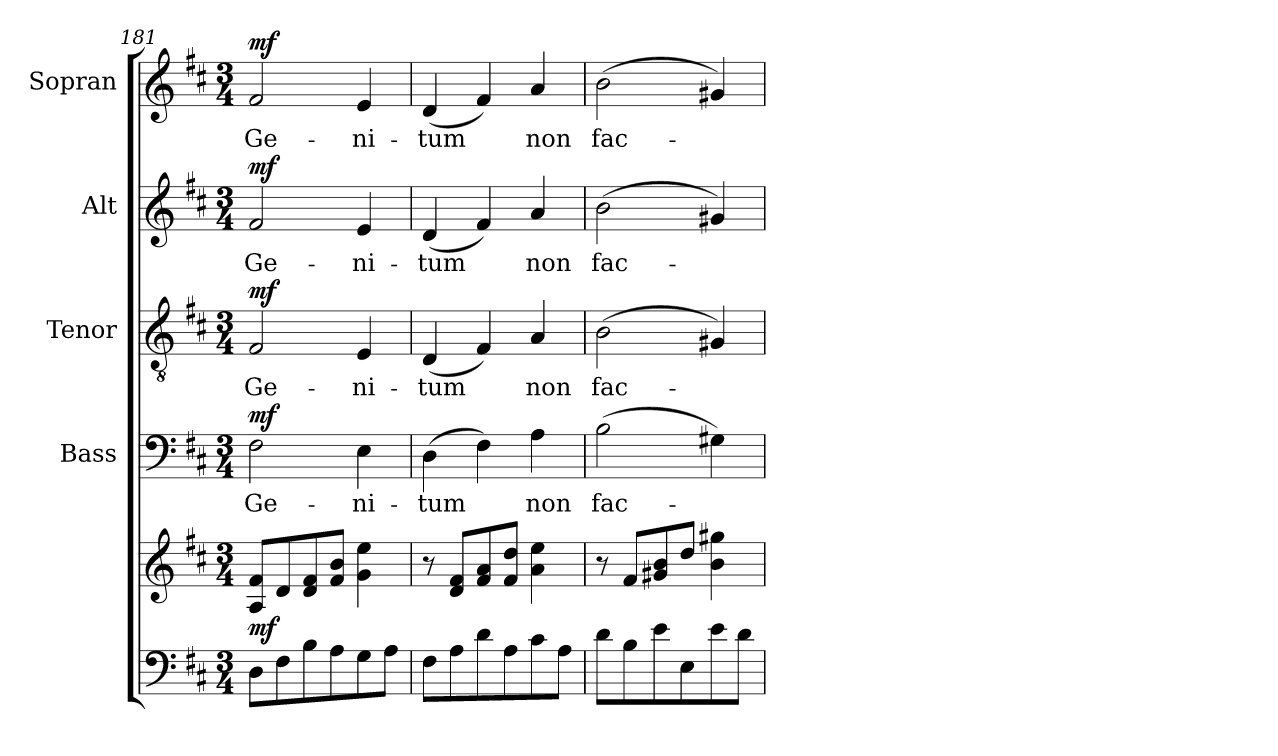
**kern	**kern	**dynam	**kern	**text	**dynam	**kern	**text	**dynam	**kern	**text	**dynam	**kern	**text	**dynam
*part5	*part5	*part5	*part4	*part4	*part4	*part3	*part3	*part3	*part2	*part2	*part2	*part1	*part1	*part1
*staff6	*staff5	*staff5/6	*staff4	*staff4	*staff4	*staff3	*staff3	*staff3	*staff2	*staff2	*staff2	*staff1	*staff1	*staff1
*	*	*	*I"Bass	*	*	*I"Tenor	*	*	*I"Alt	*	*	*I"Sopran	*	*
*	*	*	*I'B.	*	*	*I'T.	*	*	*I'A.	*	*	*I'S.	*	*
!!LO:LB:g=z
*clefF4	*clefG2	*	*clefF4	*	*	*clefGv2	*	*	*clefG2	*	*	*clefG2	*	*
*k[f#c#]	*k[f#c#]	*	*k[f#c#]	*	*	*k[f#c#]	*	*	*k[f#c#]	*	*	*k[f#c#]	*	*
*D:	*D:	*	*D:	*	*	*D:	*	*	*D:	*	*	*D:	*	*
*M3/4	*M3/4	*	*M3/4	*	*	*M3/4	*	*	*M3/4	*	*	*M3/4	*	*
=181	=181	=181	=181	=181	=181	=181	=181	=181	=181	=181	=181	=181	=181	=181
!	!	!LO:DY:b	!	!LO:LY:b	!LO:DY:a	!	!LO:LY:b	!LO:DY:a	!	!LO:LY:b	!LO:DY:a	!	!LO:LY:b	!LO:DY:a
8D\L	8A/ 8f#/L	mf	2F#\	Ge-	mf	2F#/	Ge-	mf	2f#/	Ge-	mf	2f#/	Ge-	mf
8F#\	8d/	.	.	.	.	.	.	.	.	.	.	.	.	.
8B\	8d/ 8f#/	.	.	.	.	.	.	.	.	.	.	.	.	.
8A\	8f#/ 8b/J	.	.	.	.	.	.	.	.	.	.	.	.	.
!	!	!	!	!LO:LY:b	!	!	!LO:LY:b	!	!	!LO:LY:b	!	!	!LO:LY:b	!
8G\	4g\ 4ee\	.	4E\	-ni-	.	4E/	-ni-	.	4e/	-ni-	.	4e/	-ni-	.
8A\J	.	.	.	.	.	.	.	.	.	.	.	.	.	.
=182	=182	=182	=182	=182	=182	=182	=182	=182	=182	=182	=182	=182	=182	=182
!	!	!	!	!LO:LY:b	!	!	!LO:LY:b	!	!	!LO:LY:b	!	!	!LO:LY:b	!
8F#\L	8r	.	(>4D\	-tum	.	(<4D/	-tum	.	(<4d/	-tum	.	(<4d/	-tum	.
8A\	8d/ 8f#/L	.	.	.	.	.	.	.	.	.	.	.	.	.
8d\	8f#/ 8a/	.	4F#\)	.	.	4F#/)	.	.	4f#/)	.	.	4f#/)	.	.
8A\	8f#/ 8dd/J	.	.	.	.	.	.	.	.	.	.	.	.	.
!	!	!	!	!LO:LY:b	!	!	!LO:LY:b	!	!	!LO:LY:b	!	!	!LO:LY:b	!
8c#\	4a\ 4ee\	.	4A\	non	.	4A/	non	.	4a/	non	.	4a/	non	.
8A\J	.	.	.	.	.	.	.	.	.	.	.	.	.	.
=183	=183	=183	=183	=183	=183	=183	=183	=183	=183	=183	=183	=183	=183	=183
!	!	!	!	!LO:LY:b	!	!	!LO:LY:b	!	!	!LO:LY:b	!	!	!LO:LY:b	!
8d\L	8r	.	(>2B\	fac-	.	(>2B\	fac-	.	(>2b\	fac-	.	(>2b\	fac-	.
8B\	8f#/L	.	.	.	.	.	.	.	.	.	.	.	.	.
8e\	8g#X/ 8b/	.	.	.	.	.	.	.	.	.	.	.	.	.
8E\	8dd/J	.	.	.	.	.	.	.	.	.	.	.	.	.
8e\	4b\ 4gg#X\	.	4G#X\)	.	.	4G#X/)	.	.	4g#X/)	.	.	4g#X/)	.	.
8d\J	.	.	.	.	.	.	.	.	.	.	.	.	.	.
=	=	=	=	=	=	=	=	=	=	=	=	=	=	=
*-	*-	*-	*-	*-	*-	*-	*-	*-	*-	*-	*-	*-	*-	*-
